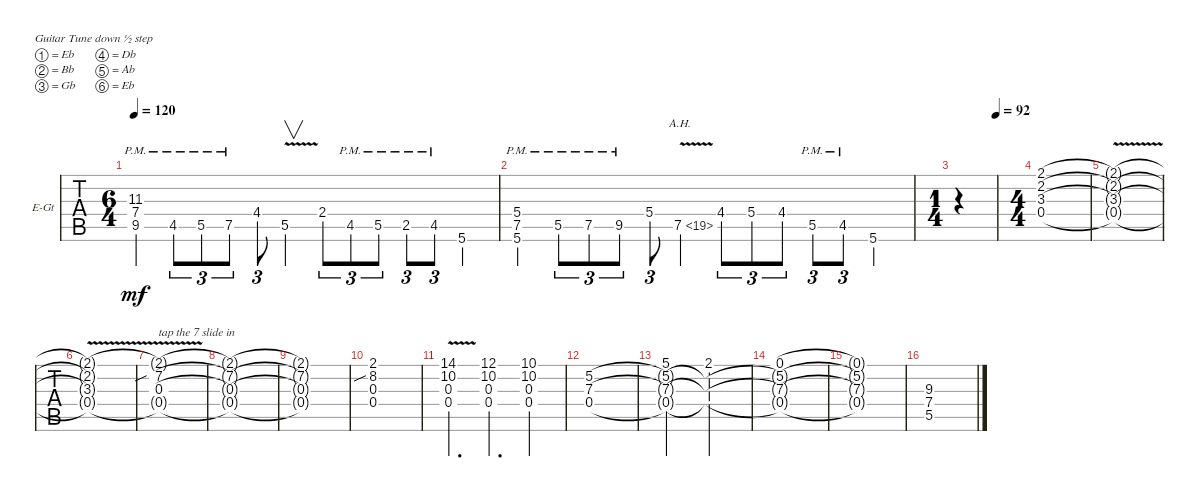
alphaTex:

\defaultSystemsLayout 4
\bracketExtendMode groupsimilarinstruments
\firstSystemTrackNameOrientation horizontal
\otherSystemsTrackNameOrientation horizontal
\track ("Electric Guitar" "E-Gt") {instrument distortionguitar}
\staff {tabs}
\tuning (Eb4 Bb3 Gb3 Db3 Ab2 Eb2)
\ts (6 4)
\tempo 120
\clef g2
\ks c
(9.5{pm} 7.4 11.3).4{dy mf} 4.5{pm}.8{tu (3 2)} 5.5{pm}.8{tu (3 2)} 7.5{pm}.8{tu (3 2)} 4.4.8{tu (3 2)} 5.5{v}.4{v} 2.4.8{tu (3 2)} 4.5{pm}.8{tu (3 2)} 5.5{pm}.8{tu (3 2)} 2.5{pm}.8{tu (3 2)} 4.5{pm}.8{tu (3 2)} 5.6.4 |
(7.5{pm} 5.4 5.6).4 5.5{pm}.8{tu (3 2)} 7.5{pm}.8{tu (3 2)} 9.5{pm}.8{tu (3 2)} 5.4.8{tu (3 2)} 7.5{ah 12 v}.4 4.4.8{tu (3 2)} 5.4.8{tu (3 2)} 4.4.8{tu (3 2)} 5.5{pm}.8{tu (3 2)} 4.5{pm}.8{tu (3 2)} 5.6.4 |
\ts (1 4)
\tempo (92 1)
r.4 |
\ts (4 4)
(3.3 2.2 2.1 0.4).1 |
(0.4{t} 3.3{t} 2.2{t} 2.1{v t}).1 |
(3.3{t} 2.2{t} 2.1{v t} 0.4{t}).1 |
(0.4{t} 0.3 7.2{sib} 2.1{t}).1{txt "tap the 7 slide in"} |
(0.3{t} 7.2{t} 2.1{t} 0.4{t}).1 |
(0.4{t} 0.3{t} 7.2{t} 2.1{t}).1 |
(0.4 0.3 8.2{sib} 2.1).1 |
(10.2 0.3 0.4{v} 14.1).4{d} (0.4 0.3 10.2 12.1).4{d} (10.2 10.1 0.3 0.4).4 |
(5.2 0.4 7.3).1 |
(0.4{t} 7.3{t} 5.2{t} 5.1).2 (2.1 0.4{t} 7.3{t} 5.2{t}).2 |
(0.4{t} 7.3{t} 5.2{t} 0.1).1 |
(0.4{t} 7.3{t} 5.2{t} 0.1{t}).1 |
(9.3 5.5 7.4).1
